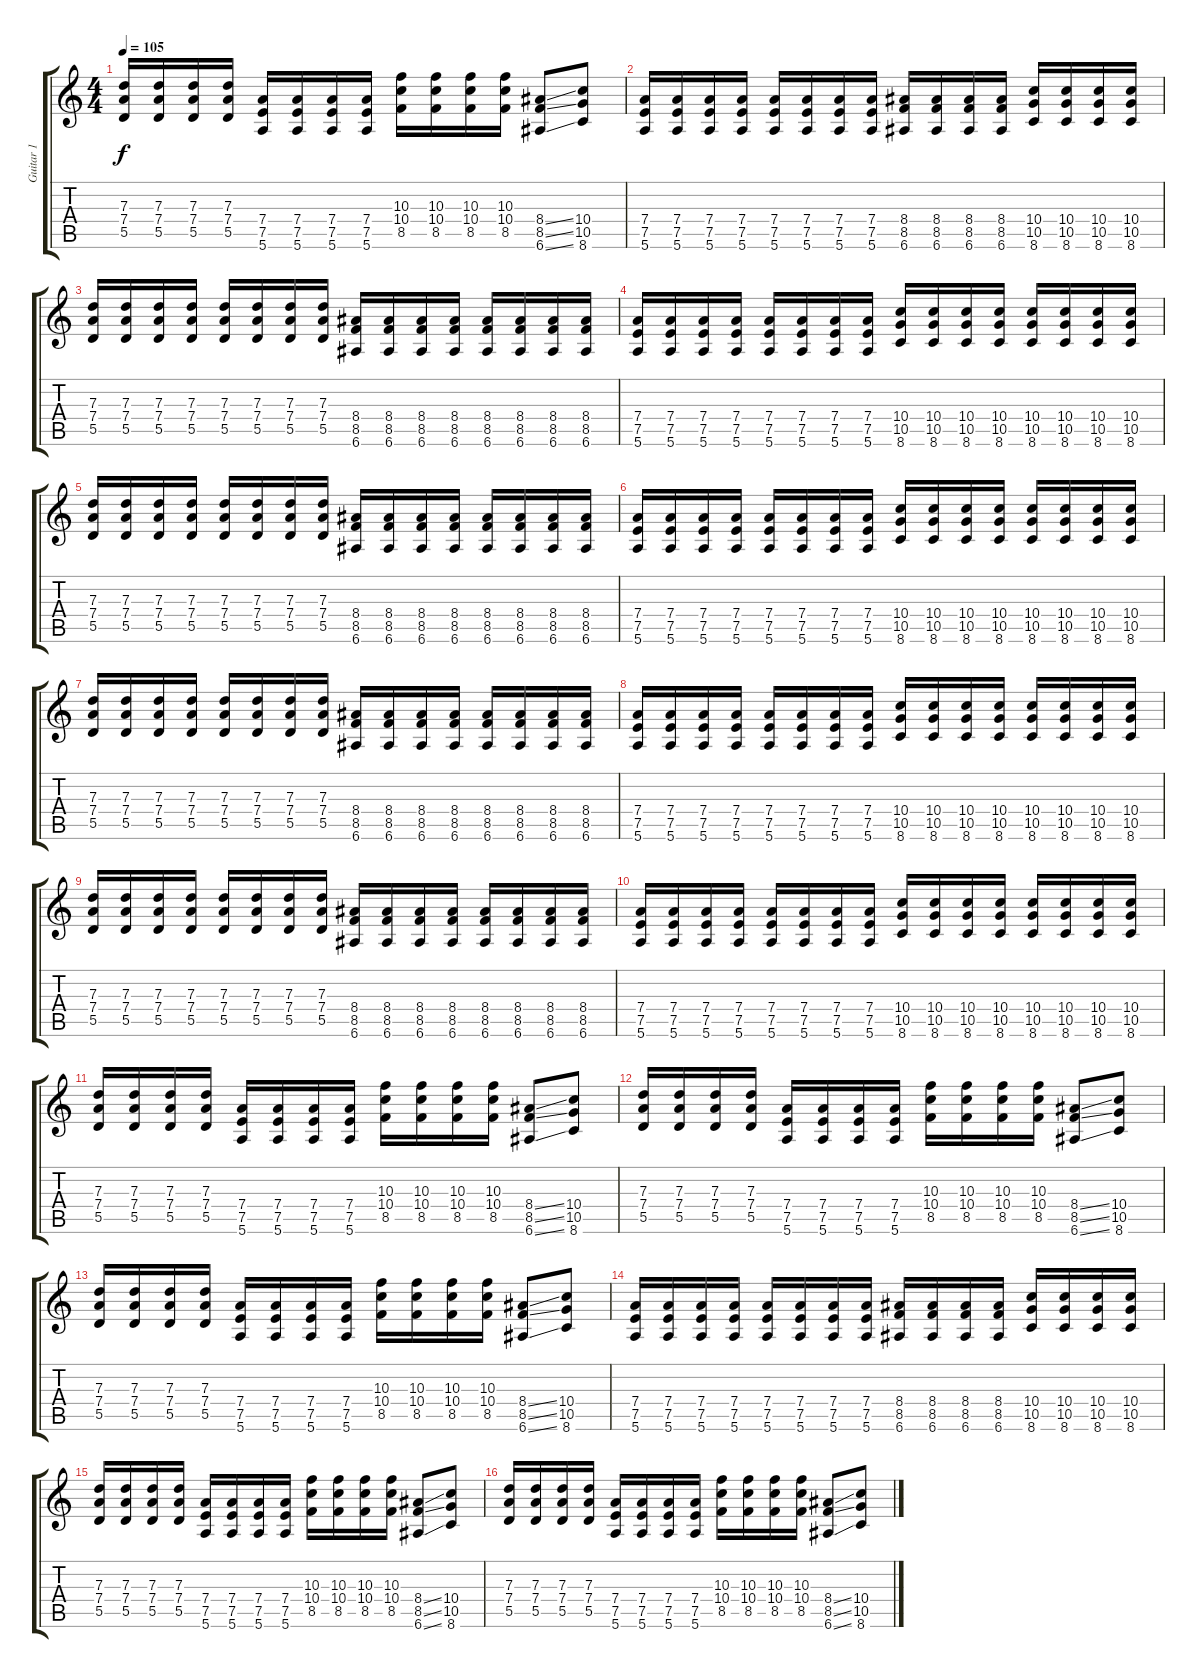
\track ("Guitar 1" "Guitar 1") {instrument distortionguitar}
\staff {score tabs}
\tuning (E4 B3 G3 D3 A2 E2) {hide}
\ts (4 4)
\tempo 105
\clef g2
\ks c
(7.3 7.4 5.5).16{dy f} (7.3 7.4 5.5).16 (7.3 7.4 5.5).16 (7.3 7.4 5.5).16 (7.4 7.5 5.6).16 (7.4 7.5 5.6).16 (7.4 7.5 5.6).16 (7.4 7.5 5.6).16 (10.3 10.4 8.5).16 (10.3 10.4 8.5).16 (10.3 10.4 8.5).16 (10.3 10.4 8.5).16 (8.4{ss} 8.5{ss} 6.6{ss}).8 (10.4 10.5 8.6).8 |
(7.4 7.5 5.6).16 (7.4 7.5 5.6).16 (7.4 7.5 5.6).16 (7.4 7.5 5.6).16 (7.4 7.5 5.6).16 (7.4 7.5 5.6).16 (7.4 7.5 5.6).16 (7.4 7.5 5.6).16 (8.4 8.5 6.6).16 (8.4 8.5 6.6).16 (8.4 8.5 6.6).16 (8.4 8.5 6.6).16 (10.4 10.5 8.6).16 (10.4 10.5 8.6).16 (10.4 10.5 8.6).16 (10.4 10.5 8.6).16 |
(7.3 7.4 5.5).16{volume 16 instrument distortionguitar} (7.3 7.4 5.5).16 (7.3 7.4 5.5).16 (7.3 7.4 5.5).16 (7.3 7.4 5.5).16 (7.3 7.4 5.5).16 (7.3 7.4 5.5).16 (7.3 7.4 5.5).16 (8.4 8.5 6.6).16 (8.4 8.5 6.6).16 (8.4 8.5 6.6).16 (8.4 8.5 6.6).16 (8.4 8.5 6.6).16 (8.4 8.5 6.6).16 (8.4 8.5 6.6).16 (8.4 8.5 6.6).16 |
(7.4 7.5 5.6).16 (7.4 7.5 5.6).16 (7.4 7.5 5.6).16 (7.4 7.5 5.6).16 (7.4 7.5 5.6).16 (7.4 7.5 5.6).16 (7.4 7.5 5.6).16 (7.4 7.5 5.6).16 (10.4 10.5 8.6).16 (10.4 10.5 8.6).16 (10.4 10.5 8.6).16 (10.4 10.5 8.6).16 (10.4 10.5 8.6).16 (10.4 10.5 8.6).16 (10.4 10.5 8.6).16 (10.4 10.5 8.6).16 |
(7.3 7.4 5.5).16{volume 16 instrument distortionguitar} (7.3 7.4 5.5).16 (7.3 7.4 5.5).16 (7.3 7.4 5.5).16 (7.3 7.4 5.5).16 (7.3 7.4 5.5).16 (7.3 7.4 5.5).16 (7.3 7.4 5.5).16 (8.4 8.5 6.6).16 (8.4 8.5 6.6).16 (8.4 8.5 6.6).16 (8.4 8.5 6.6).16 (8.4 8.5 6.6).16 (8.4 8.5 6.6).16 (8.4 8.5 6.6).16 (8.4 8.5 6.6).16 |
(7.4 7.5 5.6).16 (7.4 7.5 5.6).16 (7.4 7.5 5.6).16 (7.4 7.5 5.6).16 (7.4 7.5 5.6).16 (7.4 7.5 5.6).16 (7.4 7.5 5.6).16 (7.4 7.5 5.6).16 (10.4 10.5 8.6).16 (10.4 10.5 8.6).16 (10.4 10.5 8.6).16 (10.4 10.5 8.6).16 (10.4 10.5 8.6).16 (10.4 10.5 8.6).16 (10.4 10.5 8.6).16 (10.4 10.5 8.6).16 |
(7.3 7.4 5.5).16{volume 16 instrument distortionguitar} (7.3 7.4 5.5).16 (7.3 7.4 5.5).16 (7.3 7.4 5.5).16 (7.3 7.4 5.5).16 (7.3 7.4 5.5).16 (7.3 7.4 5.5).16 (7.3 7.4 5.5).16 (8.4 8.5 6.6).16 (8.4 8.5 6.6).16 (8.4 8.5 6.6).16 (8.4 8.5 6.6).16 (8.4 8.5 6.6).16 (8.4 8.5 6.6).16 (8.4 8.5 6.6).16 (8.4 8.5 6.6).16 |
(7.4 7.5 5.6).16 (7.4 7.5 5.6).16 (7.4 7.5 5.6).16 (7.4 7.5 5.6).16 (7.4 7.5 5.6).16 (7.4 7.5 5.6).16 (7.4 7.5 5.6).16 (7.4 7.5 5.6).16 (10.4 10.5 8.6).16 (10.4 10.5 8.6).16 (10.4 10.5 8.6).16 (10.4 10.5 8.6).16 (10.4 10.5 8.6).16 (10.4 10.5 8.6).16 (10.4 10.5 8.6).16 (10.4 10.5 8.6).16 |
(7.3 7.4 5.5).16{volume 16 instrument distortionguitar} (7.3 7.4 5.5).16 (7.3 7.4 5.5).16 (7.3 7.4 5.5).16 (7.3 7.4 5.5).16 (7.3 7.4 5.5).16 (7.3 7.4 5.5).16 (7.3 7.4 5.5).16 (8.4 8.5 6.6).16 (8.4 8.5 6.6).16 (8.4 8.5 6.6).16 (8.4 8.5 6.6).16 (8.4 8.5 6.6).16 (8.4 8.5 6.6).16 (8.4 8.5 6.6).16 (8.4 8.5 6.6).16 |
(7.4 7.5 5.6).16 (7.4 7.5 5.6).16 (7.4 7.5 5.6).16 (7.4 7.5 5.6).16 (7.4 7.5 5.6).16 (7.4 7.5 5.6).16 (7.4 7.5 5.6).16 (7.4 7.5 5.6).16 (10.4 10.5 8.6).16 (10.4 10.5 8.6).16 (10.4 10.5 8.6).16 (10.4 10.5 8.6).16 (10.4 10.5 8.6).16 (10.4 10.5 8.6).16 (10.4 10.5 8.6).16 (10.4 10.5 8.6).16 |
(7.3 7.4 5.5).16 (7.3 7.4 5.5).16 (7.3 7.4 5.5).16 (7.3 7.4 5.5).16 (7.4 7.5 5.6).16 (7.4 7.5 5.6).16 (7.4 7.5 5.6).16 (7.4 7.5 5.6).16 (10.3 10.4 8.5).16 (10.3 10.4 8.5).16 (10.3 10.4 8.5).16 (10.3 10.4 8.5).16 (8.4{ss} 8.5{ss} 6.6{ss}).8 (10.4 10.5 8.6).8 |
(7.3 7.4 5.5).16 (7.3 7.4 5.5).16 (7.3 7.4 5.5).16 (7.3 7.4 5.5).16 (7.4 7.5 5.6).16 (7.4 7.5 5.6).16 (7.4 7.5 5.6).16 (7.4 7.5 5.6).16 (10.3 10.4 8.5).16 (10.3 10.4 8.5).16 (10.3 10.4 8.5).16 (10.3 10.4 8.5).16 (8.4{ss} 8.5{ss} 6.6{ss}).8 (10.4 10.5 8.6).8 |
(7.3 7.4 5.5).16 (7.3 7.4 5.5).16 (7.3 7.4 5.5).16 (7.3 7.4 5.5).16 (7.4 7.5 5.6).16 (7.4 7.5 5.6).16 (7.4 7.5 5.6).16 (7.4 7.5 5.6).16 (10.3 10.4 8.5).16 (10.3 10.4 8.5).16 (10.3 10.4 8.5).16 (10.3 10.4 8.5).16 (8.4{ss} 8.5{ss} 6.6{ss}).8 (10.4 10.5 8.6).8 |
(7.4 7.5 5.6).16 (7.4 7.5 5.6).16 (7.4 7.5 5.6).16 (7.4 7.5 5.6).16 (7.4 7.5 5.6).16 (7.4 7.5 5.6).16 (7.4 7.5 5.6).16 (7.4 7.5 5.6).16 (8.4 8.5 6.6).16 (8.4 8.5 6.6).16 (8.4 8.5 6.6).16 (8.4 8.5 6.6).16 (10.4 10.5 8.6).16 (10.4 10.5 8.6).16 (10.4 10.5 8.6).16 (10.4 10.5 8.6).16 |
(7.3 7.4 5.5).16 (7.3 7.4 5.5).16 (7.3 7.4 5.5).16 (7.3 7.4 5.5).16 (7.4 7.5 5.6).16 (7.4 7.5 5.6).16 (7.4 7.5 5.6).16 (7.4 7.5 5.6).16 (10.3 10.4 8.5).16 (10.3 10.4 8.5).16 (10.3 10.4 8.5).16 (10.3 10.4 8.5).16 (8.4{ss} 8.5{ss} 6.6{ss}).8 (10.4 10.5 8.6).8 |
(7.3 7.4 5.5).16 (7.3 7.4 5.5).16 (7.3 7.4 5.5).16 (7.3 7.4 5.5).16 (7.4 7.5 5.6).16 (7.4 7.5 5.6).16 (7.4 7.5 5.6).16 (7.4 7.5 5.6).16 (10.3 10.4 8.5).16 (10.3 10.4 8.5).16 (10.3 10.4 8.5).16 (10.3 10.4 8.5).16 (8.4{ss} 8.5{ss} 6.6{ss}).8 (10.4 10.5 8.6).8
